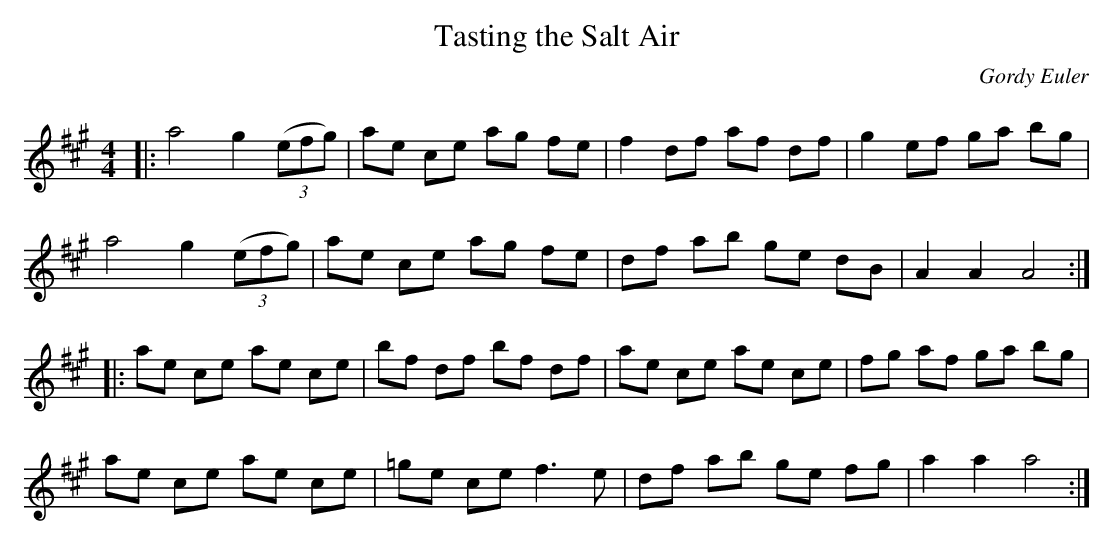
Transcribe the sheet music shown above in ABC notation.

X:1
T: Tasting the Salt Air
C:Gordy Euler
Q: 232
K:A
M:4/4
L:1/8
|:a4 g2 ((3efg) |ae ce ag fe|f2 df af df|g2 ef ga bg|
a4 g2 ((3efg) |ae ce ag fe|df ab ge dB|A2 A2 A4:|
|:ae ce ae ce|bf df bf df|ae ce ae ce|fg af ga bg|
ae ce ae ce|=ge ce f3e|df ab ge fg|a2 a2 a4:|
